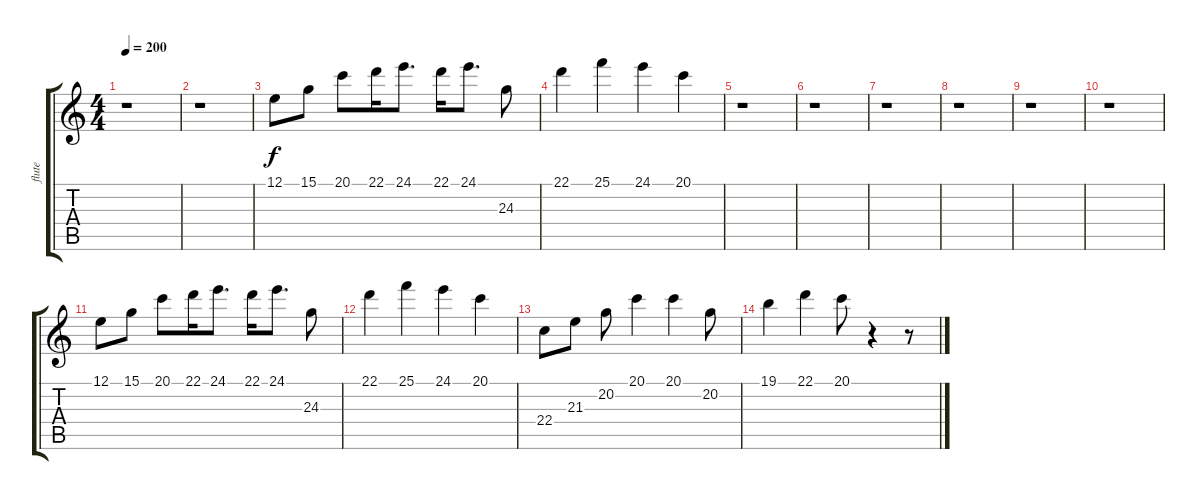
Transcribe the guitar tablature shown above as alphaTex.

\track ("flute               " "flute     ") {instrument piccolo}
\staff {score tabs}
\tuning (E4 B3 G3 D3 A2 E2) {hide}
\ts (4 4)
\tempo 200
\clef g2
\ks c
r.1{dy f} |
r.1 |
12.1.8 15.1.8 20.1.8 22.1.16 24.1.8{d} 22.1.16 24.1.8{d} 24.3.8 |
22.1.4 25.1.4 24.1.4 20.1.4 |
r.1 |
r.1 |
r.1 |
r.1 |
r.1 |
r.1 |
12.1.8 15.1.8 20.1.8 22.1.16 24.1.8{d} 22.1.16 24.1.8{d} 24.3.8 |
22.1.4 25.1.4 24.1.4 20.1.4 |
22.4.8 21.3.8 20.2.8 20.1.4 20.1.4 20.2.8 |
19.1.4 22.1.4 20.1.8 r.4 r.8
